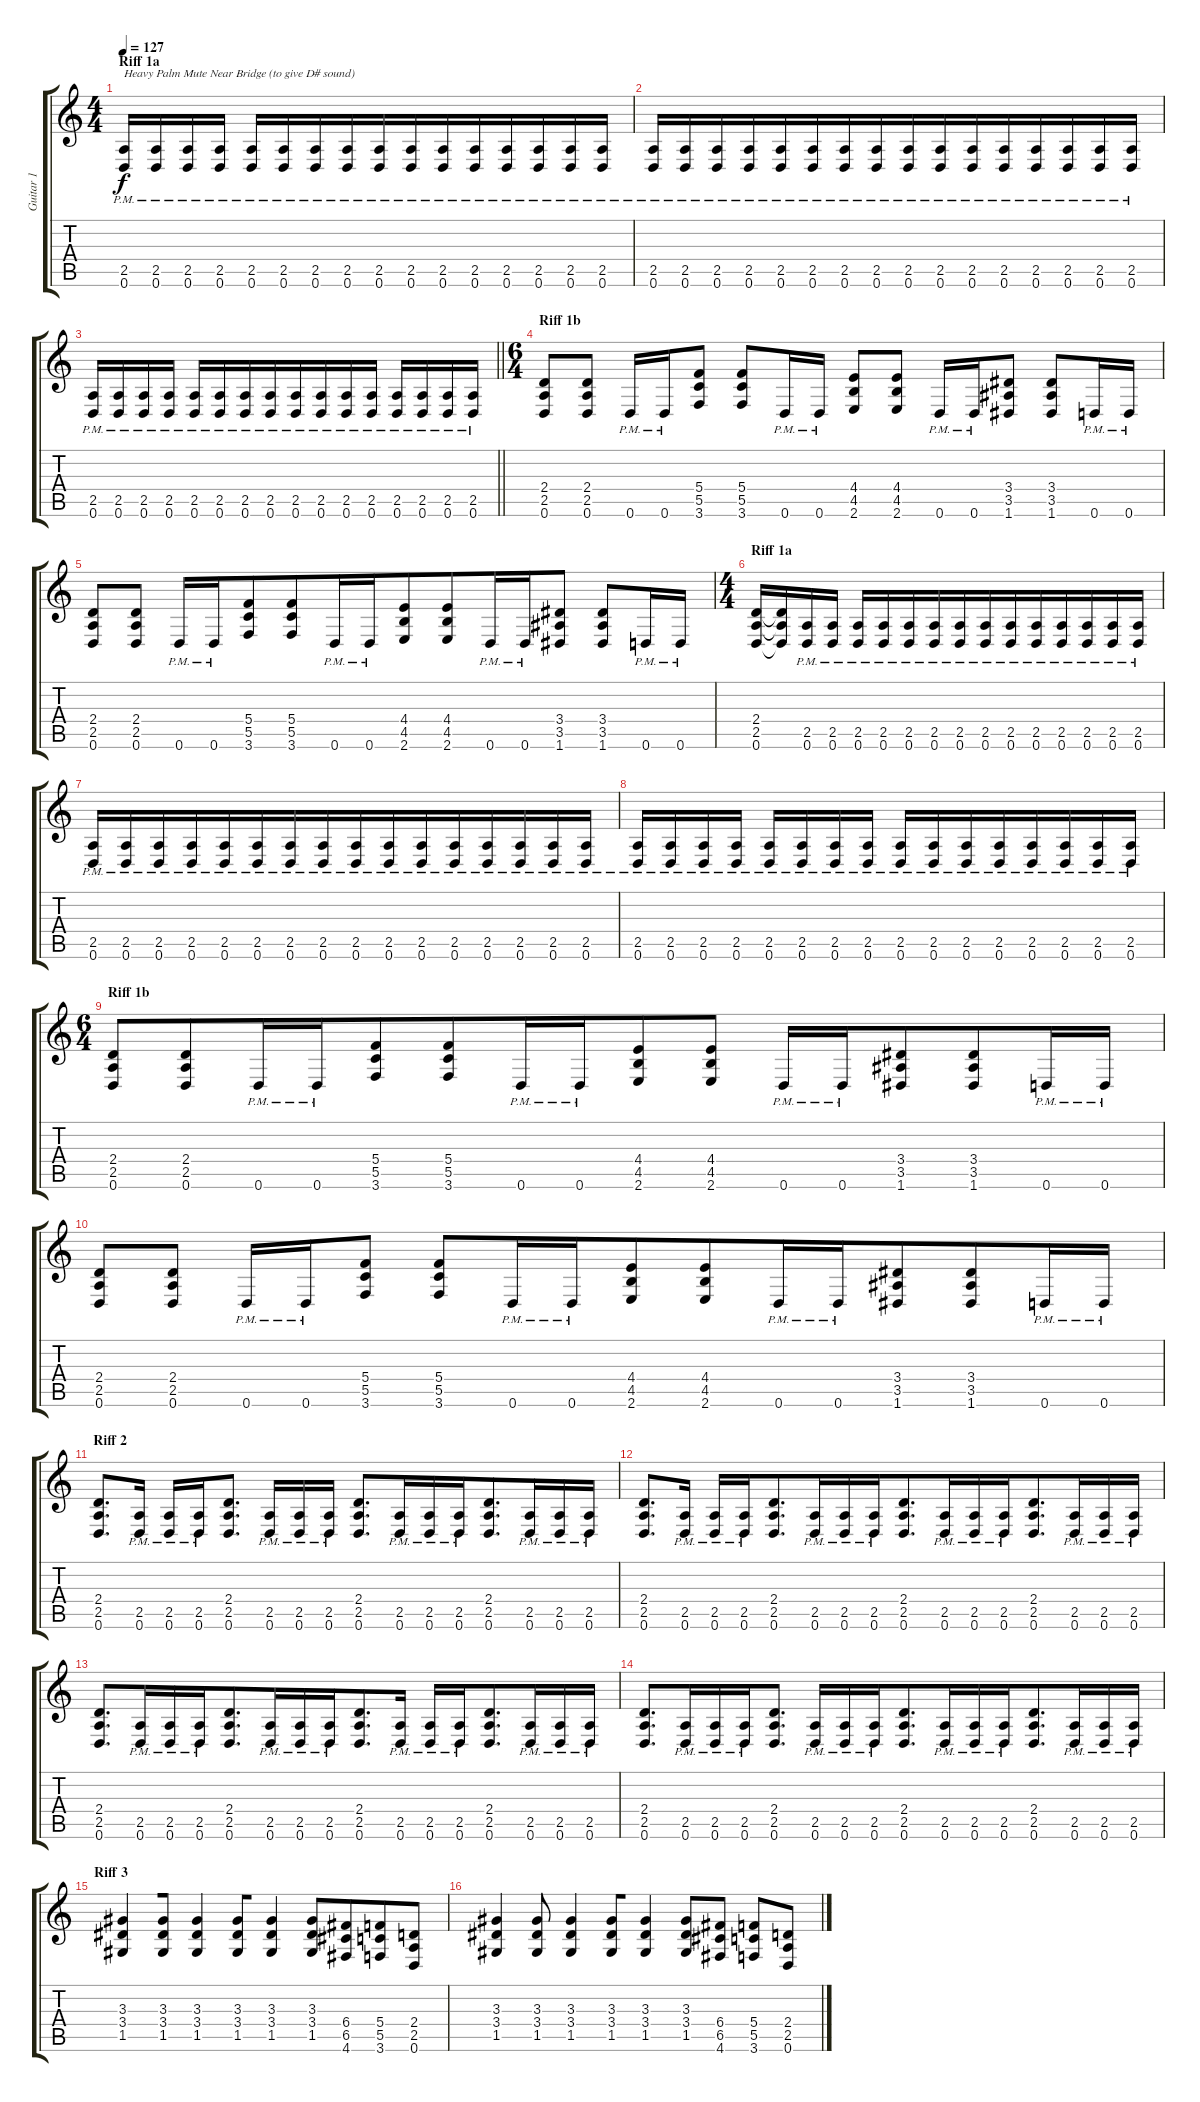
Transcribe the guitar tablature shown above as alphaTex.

\track ("Guitar 1" "Guitar 1") {instrument distortionguitar}
\staff {score tabs}
\tuning (D4 A3 F3 C3 G2 D2) {hide}
\ts (4 4)
\section ("" "Riff 1a")
\tempo 127
\clef g2
\ks c
(2.5{pm} 0.6{pm}).16{txt "Heavy Palm Mute Near Bridge (to give D# sound)" dy f instrument distortionguitar beam merge} (2.5{pm} 0.6{pm}).16{beam merge} (2.5{pm} 0.6{pm}).16 (2.5{pm} 0.6{pm}).16 (2.5{pm} 0.6{pm}).16 (2.5{pm} 0.6{pm}).16{beam merge} (2.5{pm} 0.6{pm}).16{beam merge} (2.5{pm} 0.6{pm}).16{beam merge} (2.5{pm} 0.6{pm}).16 (2.5{pm} 0.6{pm}).16{beam merge} (2.5{pm} 0.6{pm}).16 (2.5{pm} 0.6{pm}).16{beam merge} (2.5{pm} 0.6{pm}).16 (2.5{pm} 0.6{pm}).16 (2.5{pm} 0.6{pm}).16{beam merge} (2.5{pm} 0.6{pm}).16 |
(2.5{pm} 0.6{pm}).16{beam merge} (2.5{pm} 0.6{pm}).16 (2.5{pm} 0.6{pm}).16{beam merge} (2.5{pm} 0.6{pm}).16{beam merge} (2.5{pm} 0.6{pm}).16{beam merge} (2.5{pm} 0.6{pm}).16{beam merge} (2.5{pm} 0.6{pm}).16{beam merge} (2.5{pm} 0.6{pm}).16{beam merge} (2.5{pm} 0.6{pm}).16{beam merge} (2.5{pm} 0.6{pm}).16 (2.5{pm} 0.6{pm}).16 (2.5{pm} 0.6{pm}).16{beam merge} (2.5{pm} 0.6{pm}).16{beam merge} (2.5{pm} 0.6{pm}).16{beam merge} (2.5{pm} 0.6{pm}).16{beam merge} (2.5{pm} 0.6{pm}).16 |
\barLineRight lightlight
(2.5{pm} 0.6{pm}).16{beam merge} (2.5{pm} 0.6{pm}).16 (2.5{pm} 0.6{pm}).16 (2.5{pm} 0.6{pm}).16 (2.5{pm} 0.6{pm}).16{beam merge} (2.5{pm} 0.6{pm}).16{beam merge} (2.5{pm} 0.6{pm}).16 (2.5{pm} 0.6{pm}).16{beam merge} (2.5{pm} 0.6{pm}).16 (2.5{pm} 0.6{pm}).16{beam merge} (2.5{pm} 0.6{pm}).16{beam merge} (2.5{pm} 0.6{pm}).16 (2.5{pm} 0.6{pm}).16 (2.5{pm} 0.6{pm}).16 (2.5{pm} 0.6{pm}).16 (2.5{pm} 0.6{pm}).16 |
\ts (6 4)
\section ("" "Riff 1b")
(2.4 2.5 0.6).8 (2.4 2.5 0.6).8 0.6{pm}.16 0.6{pm}.16 (5.4 5.5 3.6).8 (5.4 5.5 3.6).8 0.6{pm}.16 0.6{pm}.16 (4.4 4.5 2.6).8 (4.4 4.5 2.6).8 0.6{pm}.16 0.6{pm}.16 (3.4 3.5 1.6).8 (3.4 3.5 1.6).8 0.6{pm}.16 0.6{pm}.16 |
(2.4 2.5 0.6).8 (2.4 2.5 0.6).8 0.6{pm}.16 0.6{pm}.16{beam merge} (5.4 5.5 3.6).8{beam merge} (5.4 5.5 3.6).8 0.6{pm}.16{beam merge} 0.6{pm}.16{beam merge} (4.4 4.5 2.6).8 (4.4 4.5 2.6).8{beam merge} 0.6{pm}.16 0.6{pm}.16 (3.4 3.5 1.6).8 (3.4 3.5 1.6).8 0.6{pm}.16 0.6{pm}.16 |
\ts (4 4)
\section ("" "Riff 1a")
(2.4 2.5 0.6).16 (2.4{t} 2.5{t} 0.6{t}).16{beam merge} (2.5{pm} 0.6{pm}).16 (2.5{pm} 0.6{pm}).16 (2.5{pm} 0.6{pm}).16{beam merge} (2.5{pm} 0.6{pm}).16 (2.5{pm} 0.6{pm}).16{beam merge} (2.5{pm} 0.6{pm}).16{beam merge} (2.5{pm} 0.6{pm}).16{beam merge} (2.5{pm} 0.6{pm}).16 (2.5{pm} 0.6{pm}).16{beam merge} (2.5{pm} 0.6{pm}).16{beam merge} (2.5{pm} 0.6{pm}).16 (2.5{pm} 0.6{pm}).16 (2.5{pm} 0.6{pm}).16 (2.5{pm} 0.6{pm}).16 |
(2.5{pm} 0.6{pm}).16{beam merge} (2.5{pm} 0.6{pm}).16{beam merge} (2.5{pm} 0.6{pm}).16{beam merge} (2.5{pm} 0.6{pm}).16{beam merge} (2.5{pm} 0.6{pm}).16 (2.5{pm} 0.6{pm}).16{beam merge} (2.5{pm} 0.6{pm}).16{beam merge} (2.5{pm} 0.6{pm}).16{beam merge} (2.5{pm} 0.6{pm}).16{beam merge} (2.5{pm} 0.6{pm}).16 (2.5{pm} 0.6{pm}).16{beam merge} (2.5{pm} 0.6{pm}).16{beam merge} (2.5{pm} 0.6{pm}).16{beam merge} (2.5{pm} 0.6{pm}).16 (2.5{pm} 0.6{pm}).16 (2.5{pm} 0.6{pm}).16 |
(2.5{pm} 0.6{pm}).16{beam merge} (2.5{pm} 0.6{pm}).16 (2.5{pm} 0.6{pm}).16 (2.5{pm} 0.6{pm}).16 (2.5{pm} 0.6{pm}).16 (2.5{pm} 0.6{pm}).16 (2.5{pm} 0.6{pm}).16{beam merge} (2.5{pm} 0.6{pm}).16 (2.5{pm} 0.6{pm}).16 (2.5{pm} 0.6{pm}).16{beam merge} (2.5{pm} 0.6{pm}).16{beam merge} (2.5{pm} 0.6{pm}).16{beam merge} (2.5{pm} 0.6{pm}).16 (2.5{pm} 0.6{pm}).16{beam merge} (2.5{pm} 0.6{pm}).16 (2.5{pm} 0.6{pm}).16 |
\ts (6 4)
\section ("" "Riff 1b")
(2.4 2.5 0.6).8 (2.4 2.5 0.6).8{beam merge} 0.6{pm}.16 0.6{pm}.16{beam merge} (5.4 5.5 3.6).8{beam merge} (5.4 5.5 3.6).8{beam merge} 0.6{pm}.16 0.6{pm}.16{beam merge} (4.4 4.5 2.6).8 (4.4 4.5 2.6).8 0.6{pm}.16 0.6{pm}.16{beam merge} (3.4 3.5 1.6).8{beam merge} (3.4 3.5 1.6).8 0.6{pm}.16 0.6{pm}.16 |
(2.4 2.5 0.6).8 (2.4 2.5 0.6).8 0.6{pm}.16 0.6{pm}.16{beam merge} (5.4 5.5 3.6).8 (5.4 5.5 3.6).8 0.6{pm}.16{beam merge} 0.6{pm}.16{beam merge} (4.4 4.5 2.6).8 (4.4 4.5 2.6).8{beam merge} 0.6{pm}.16 0.6{pm}.16 (3.4 3.5 1.6).8{beam merge} (3.4 3.5 1.6).8{beam merge} 0.6{pm}.16 0.6{pm}.16 |
\section ("" "Riff 2")
(2.4 2.5 0.6).8{d} (2.5{pm} 0.6{pm}).16 (2.5{pm} 0.6{pm}).16{beam merge} (2.5{pm} 0.6{pm}).16 (2.4 2.5 0.6).8{d} (2.5{pm} 0.6{pm}).16{beam merge} (2.5{pm} 0.6{pm}).16 (2.5{pm} 0.6{pm}).16 (2.4 2.5 0.6).8{d beam merge} (2.5{pm} 0.6{pm}).16{beam merge} (2.5{pm} 0.6{pm}).16 (2.5{pm} 0.6{pm}).16{beam merge} (2.4 2.5 0.6).8{d beam merge} (2.5{pm} 0.6{pm}).16{beam merge} (2.5{pm} 0.6{pm}).16{beam merge} (2.5{pm} 0.6{pm}).16 |
(2.4 2.5 0.6).8{d beam merge} (2.5{pm} 0.6{pm}).16 (2.5{pm} 0.6{pm}).16{beam merge} (2.5{pm} 0.6{pm}).16 (2.4 2.5 0.6).8{d beam merge} (2.5{pm} 0.6{pm}).16{beam merge} (2.5{pm} 0.6{pm}).16 (2.5{pm} 0.6{pm}).16{beam merge} (2.4 2.5 0.6).8{d beam merge} (2.5{pm} 0.6{pm}).16{beam merge} (2.5{pm} 0.6{pm}).16{beam merge} (2.5{pm} 0.6{pm}).16{beam merge} (2.4 2.5 0.6).8{d beam merge} (2.5{pm} 0.6{pm}).16{beam merge} (2.5{pm} 0.6{pm}).16{beam merge} (2.5{pm} 0.6{pm}).16 |
(2.4 2.5 0.6).8{d beam merge} (2.5{pm} 0.6{pm}).16{beam merge} (2.5{pm} 0.6{pm}).16{beam merge} (2.5{pm} 0.6{pm}).16{beam merge} (2.4 2.5 0.6).8{d beam merge} (2.5{pm} 0.6{pm}).16{beam merge} (2.5{pm} 0.6{pm}).16 (2.5{pm} 0.6{pm}).16{beam merge} (2.4 2.5 0.6).8{d beam merge} (2.5{pm} 0.6{pm}).16 (2.5{pm} 0.6{pm}).16{beam merge} (2.5{pm} 0.6{pm}).16 (2.4 2.5 0.6).8{d beam merge} (2.5{pm} 0.6{pm}).16{beam merge} (2.5{pm} 0.6{pm}).16{beam merge} (2.5{pm} 0.6{pm}).16 |
(2.4 2.5 0.6).8{d beam merge} (2.5{pm} 0.6{pm}).16{beam merge} (2.5{pm} 0.6{pm}).16{beam merge} (2.5{pm} 0.6{pm}).16{beam merge} (2.4 2.5 0.6).8{d} (2.5{pm} 0.6{pm}).16{beam merge} (2.5{pm} 0.6{pm}).16{beam merge} (2.5{pm} 0.6{pm}).16{beam merge} (2.4 2.5 0.6).8{d beam merge} (2.5{pm} 0.6{pm}).16{beam merge} (2.5{pm} 0.6{pm}).16{beam merge} (2.5{pm} 0.6{pm}).16{beam merge} (2.4 2.5 0.6).8{d beam merge} (2.5{pm} 0.6{pm}).16 (2.5{pm} 0.6{pm}).16{beam merge} (2.5{pm} 0.6{pm}).16 |
\section ("" "Riff 3")
(3.3 3.4 1.5).4{beam merge} (3.3 3.4 1.5).8 (3.3 3.4 1.5).4{beam merge} (3.3 3.4 1.5).8{beam merge} (3.3 3.4 1.5).4{beam merge} (3.3 3.4 1.5).8{beam merge} (6.4 6.5 4.6).8{beam merge} (5.4 5.5 3.6).8{beam merge} (2.4 2.5 0.6).8 |
(3.3 3.4 1.5).4 (3.3 3.4 1.5).8 (3.3 3.4 1.5).4{beam merge} (3.3 3.4 1.5).8{beam merge} (3.3 3.4 1.5).4{beam merge} (3.3 3.4 1.5).8{beam merge} (6.4 6.5 4.6).8 (5.4 5.5 3.6).8{beam merge} (2.4 2.5 0.6).8
